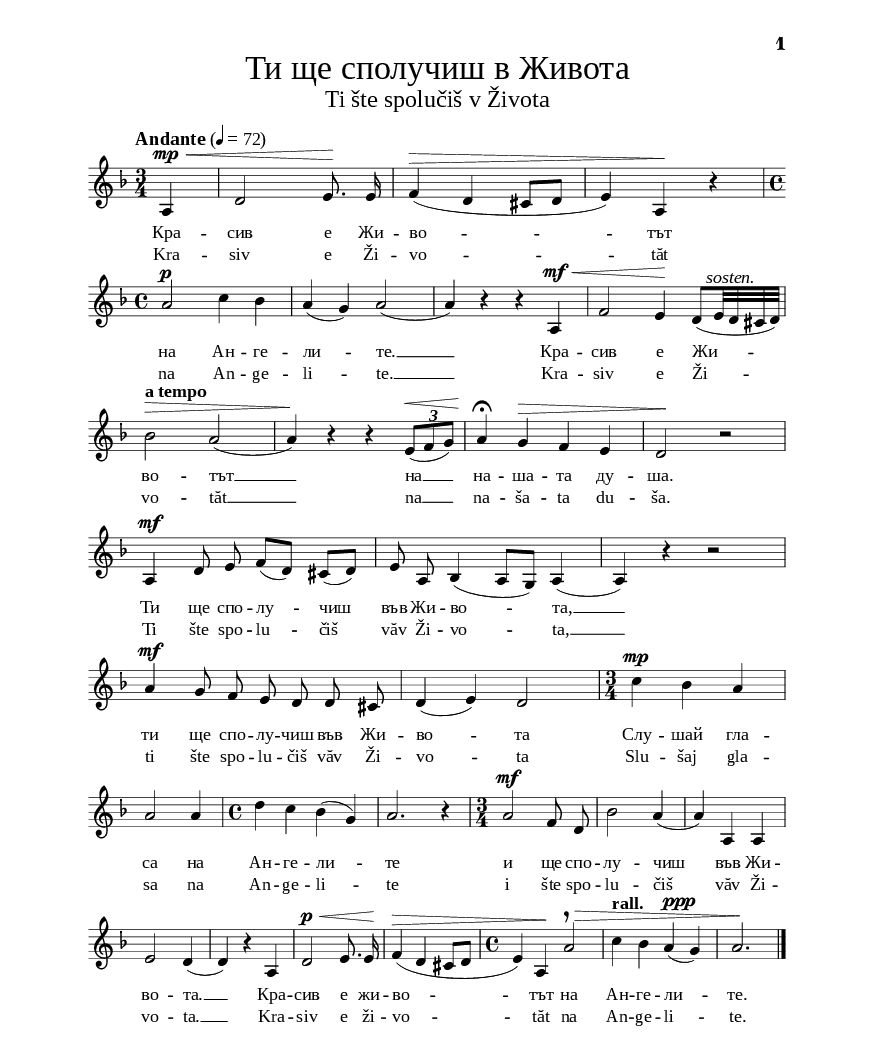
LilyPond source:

\version "2.24.3"

% include paper part and global functions
\include "include/globals.ily"

\bookpart {
  \label #'ref214
  \tocItem \markup "Ти ще сполучиш в Живота – Ti šte spolučiš v Života"
  \include "include/bookpart-paper.ily"
  \score {
    \include "include/score-layout.ily"

    \new Voice \absolute {
      \clef treble
      \key d \minor
      \time 3/4
      \tempoFunc "Andante" 4 "72"
      \autoBeamOff
      \partial 4

      a4^\mp^\< | d'2 e'8. \! e'16 | f'4^\> ( d'4 cis'8[d'8] |  e'4 ) a4 \! r4 | \break

      \time 4/4  a'2^ \p c''4 bes'4 | a'4 ( g'4 ) a'2 ( | a'4 ) r4 r4 a4^\mf ^\< | f'2 e'4 \! d'8 ^\markup { \large \italic "   sosten."} [( e'32 d'32 cis'32 d'32 )] | \break

      \once \override Hairpin.shorten-pair = #'(0 . -3) bes'2^\> ^\markup { \large \bold "a tempo" } a'2 ( | a'4 ) \! r4 r4 \override TupletNumber.text = \markup { \bold "3"} \times 2/3  { e'8^\< [( f'8 g'8 )] } | a'4 \! \fermata
      \once \override Hairpin.to-barline = ##f
      g'4^\> f'4 e'4 |   d'2 \! r2 | \break

      a4^\mf d'8 e'8 f'8 [( d'8 )]  cis'8 [( d'8 )] | e'8 a8 bes4 ( a8 [g8] ) a4 ( | a4 ) r4 r2 | \break

      a'4^\mf g'8 f'8 e'8 d'8 d'8 cis'8 | d'4 ( e'4 ) d'2 | \time 3/4  | c''4^\mp bes'4 a'4 | \break

      a'2 a'4 | \time 4/4  d''4 c''4 bes'4 ( g'4 ) | a'2. r4 | \time 3/4 | a'2^\mf f'8 d'8 | 

      bes'2 a'4 ( | a'4 ) a4 a4 | \break  e'2 d'4 ( | d'4 ) r4 a4 |
      
      d'2^\p^\< e'8. e'16 \! | 


      f'4^\> ( d'4 cis'8 [d'8] | \time 4/4  e'4 ) a4 \! ^\markup { "      " \fontsize #3 \musicglyph "comma"}

      \once \override Hairpin.shorten-pair = #'(1.5 . -4)
      a'2  ^\> | c''4 ^\markup { \large \bold "rall." }  bes'4 a'4^\markup { \dynamic "ppp"} ( g'4 ) | a'2. \! \bar "|."

    }
    \addlyrics {

      Кра -- сив е Жи -- во -- тът на Ан -- ге -- ли -- те. __
      Кра -- сив е Жи -- во -- тът __ на __ на -- ша -- та ду -- ша.
      Ти ще спо -- лу -- чиш във Жи -- во -- та, __
      ти ще спо -- лу -- чиш във Жи -- во -- та
      Слу -- шай гла -- са на Ан -- ге -- ли -- те
      и ще спо -- лу -- чиш във Жи -- во -- та. __
      Кра -- сив е жи -- во -- тът на Ан -- ге -- ли -- те.

    }

      \addlyrics {

      Kra -- siv e Ži -- vo -- tăt na An -- ge -- li -- te. __
      Kra -- siv e Ži -- vo -- tăt __ na __ na -- ša -- ta du -- ša.
      Ti šte spo -- lu -- čiš văv Ži -- vo -- ta, __
      ti šte spo -- lu -- čiš văv Ži -- vo -- ta
      Slu -- šaj gla -- sa na An -- ge -- li -- te
      i šte spo -- lu -- čiš văv Ži -- vo -- ta. __
      Kra -- siv e ži -- vo -- tăt na An -- ge -- li -- te.

    }

    \header {
      title = \titleFunc "Ти ще сполучиш в Живота" "Ti šte spolučiš v Života"
    }

    \midi{}

  } % score
  \pageBreak
  % include foreign translation(s) of the song
  \version "2.24.3"

\markup \fill-line { \fontsize #deTitleFontSize "Dir wird alles im Leben glücken" }
\markup \null
\markup \null
\markup \fontsize #deCoupletFontSize {
    \hspace #14
    \override #`(baseline-skip . ,deCoupletBaselineSkip)
    \column {
      \line {   "   " Schön ist das Leben der Engel.  }
      \line {   "   " Schön ist das Leben unserer Seele.  }
      \line {   "   " Dir wird alles im Leben glücken. }
      \line {   "   " Höre die Stimme der Engel  }
      \line {   "   " und Dir wird alles im Leben glücken.  }
      \line {   "   " Schön ist das Leben der Engel.  }
    }
}



} % bookpart

% Più mosso
%
